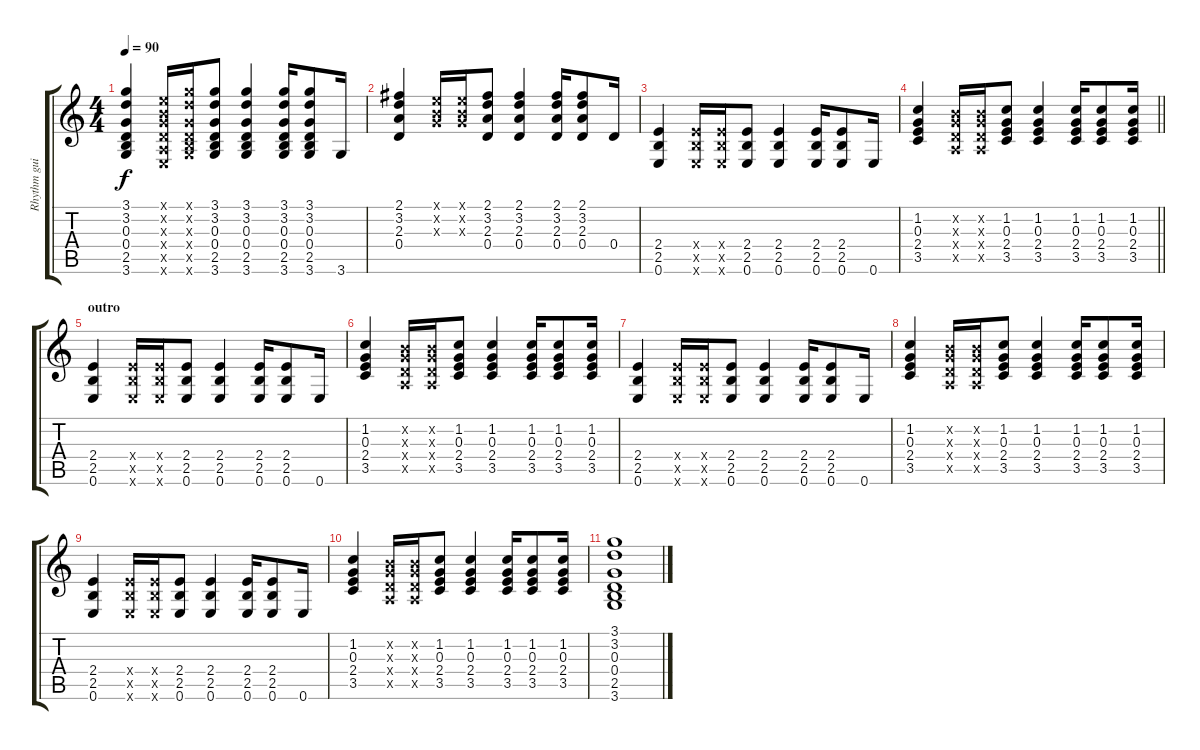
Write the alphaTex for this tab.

\track ("Rhythm guitar" "Rhythm gui") {instrument distortionguitar}
\staff {score tabs}
\tuning (E4 B3 G3 D3 A2 E2) {hide}
\ts (4 4)
\tempo 90
\clef g2
\ks c
(3.1 3.2 0.3 0.4 2.5 3.6).4{dy f} (0.1{x} 0.2{x} 0.3{x} 0.4{x} 0.5{x} 0.6{x}).16 (3.1{x} 3.2{x} 0.3{x} 0.4{x} 2.5{x} 3.6{x}).16 (3.1 3.2 0.3 0.4 2.5 3.6).8 (3.1 3.2 0.3 0.4 2.5 3.6).4 (3.1 3.2 0.3 0.4 2.5 3.6).16 (3.1 3.2 0.3 0.4 2.5 3.6).8 3.6.16 |
(2.1 3.2 2.3 0.4).4 (0.1{x} 0.2{x} 0.3{x}).16 (0.1{x} 0.2{x} 0.3{x}).16 (2.1 3.2 2.3 0.4).8 (2.1 3.2 2.3 0.4).4 (2.1 3.2 2.3 0.4).16 (2.1 3.2 2.3 0.4).8 0.4.16 |
(2.4 2.5 0.6).4 (2.4{x} 2.5{x} 0.6{x}).16 (2.4{x} 2.5{x} 0.6{x}).16 (2.4 2.5 0.6).8 (2.4 2.5 0.6).4 (2.4 2.5 0.6).16 (2.4 2.5 0.6).8 0.6.16 |
\barLineRight lightlight
(1.2 0.3 2.4 3.5).4 (0.2{x} 0.3{x} 0.4{x} 0.5{x}).16 (0.2{x} 0.3{x} 0.4{x} 0.5{x}).16 (1.2 0.3 2.4 3.5).8 (1.2 0.3 2.4 3.5).4 (1.2 0.3 2.4 3.5).16 (1.2 0.3 2.4 3.5).8 (1.2 0.3 2.4 3.5).16 |
\section ("" "outro")
(2.4 2.5 0.6).4 (2.4{x} 2.5{x} 0.6{x}).16 (2.4{x} 2.5{x} 0.6{x}).16 (2.4 2.5 0.6).8 (2.4 2.5 0.6).4 (2.4 2.5 0.6).16 (2.4 2.5 0.6).8 0.6.16 |
(1.2 0.3 2.4 3.5).4 (0.2{x} 0.3{x} 0.4{x} 0.5{x}).16 (0.2{x} 0.3{x} 0.4{x} 0.5{x}).16 (1.2 0.3 2.4 3.5).8 (1.2 0.3 2.4 3.5).4 (1.2 0.3 2.4 3.5).16 (1.2 0.3 2.4 3.5).8 (1.2 0.3 2.4 3.5).16 |
(2.4 2.5 0.6).4 (2.4{x} 2.5{x} 0.6{x}).16 (2.4{x} 2.5{x} 0.6{x}).16 (2.4 2.5 0.6).8 (2.4 2.5 0.6).4 (2.4 2.5 0.6).16 (2.4 2.5 0.6).8 0.6.16 |
(1.2 0.3 2.4 3.5).4 (0.2{x} 0.3{x} 0.4{x} 0.5{x}).16 (0.2{x} 0.3{x} 0.4{x} 0.5{x}).16 (1.2 0.3 2.4 3.5).8 (1.2 0.3 2.4 3.5).4 (1.2 0.3 2.4 3.5).16 (1.2 0.3 2.4 3.5).8 (1.2 0.3 2.4 3.5).16 |
(2.4 2.5 0.6).4 (2.4{x} 2.5{x} 0.6{x}).16 (2.4{x} 2.5{x} 0.6{x}).16 (2.4 2.5 0.6).8 (2.4 2.5 0.6).4 (2.4 2.5 0.6).16 (2.4 2.5 0.6).8 0.6.16 |
(1.2 0.3 2.4 3.5).4 (0.2{x} 0.3{x} 0.4{x} 0.5{x}).16 (0.2{x} 0.3{x} 0.4{x} 0.5{x}).16 (1.2 0.3 2.4 3.5).8 (1.2 0.3 2.4 3.5).4 (1.2 0.3 2.4 3.5).16 (1.2 0.3 2.4 3.5).8 (1.2 0.3 2.4 3.5).16 |
(3.1 3.2 0.3 0.4 2.5 3.6).1
